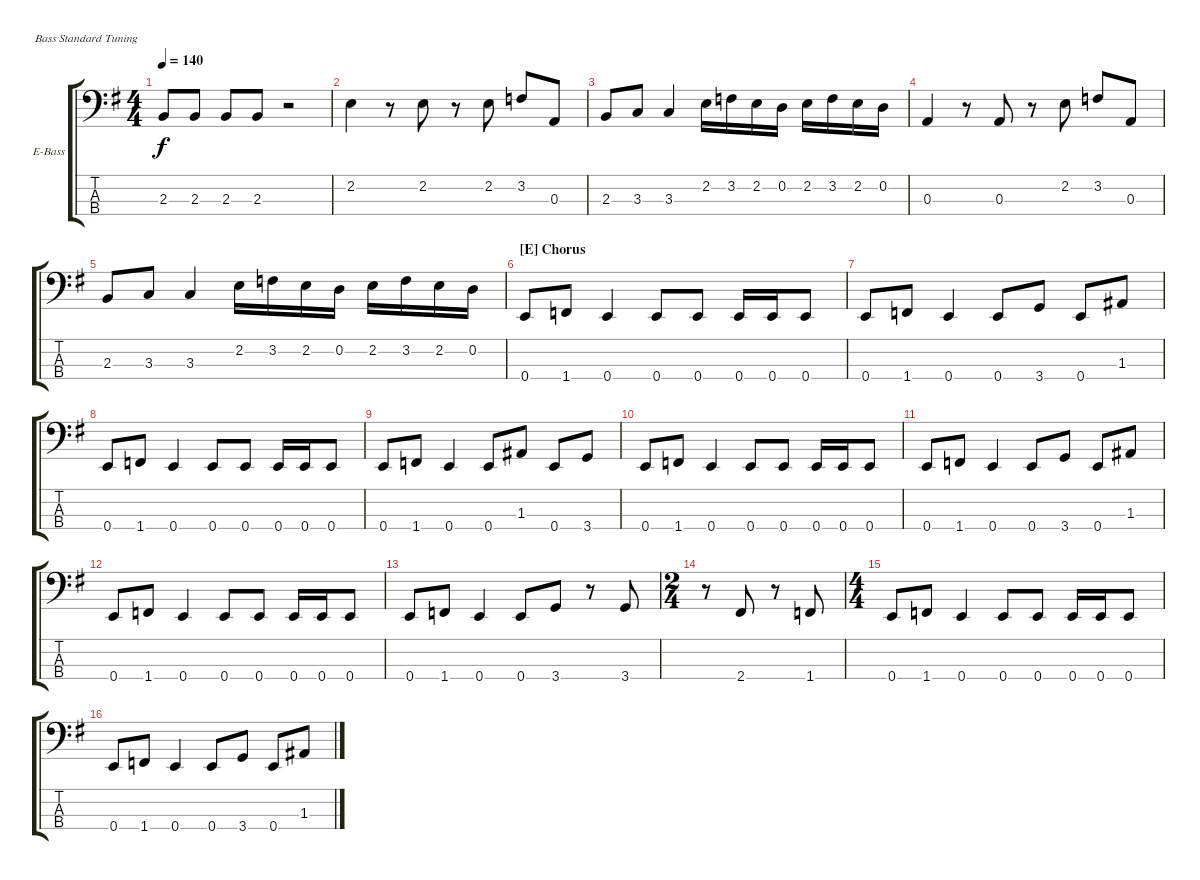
\bracketExtendMode groupsimilarinstruments
\firstSystemTrackNameOrientation horizontal
\otherSystemsTrackNameOrientation horizontal
\track ("Bass" "E-Bass") {instrument electricbasspick}
\staff {score tabs}
\tuning (G2 D2 A1 E1)
\ts (4 4)
\tempo 140
\clef f4
\scale
1.05549
\ks g
2.3.8{dy f} 2.3.8 2.3.8 2.3.8 r.2 |
\scale
0.944515 2.2.4 r.8 2.2.8 r.8 2.2.8 3.2.8 0.3.8 |
\scale
1.05549 2.3.8 3.3.8 3.3.4 2.2.16 3.2.16 2.2.16 0.2.16 2.2.16 3.2.16 2.2.16 0.2.16 |
\scale
0.944515 0.3.4 r.8 0.3.8 r.8 2.2.8 3.2.8 0.3.8 |
\scale
1.05549 2.3.8 3.3.8 3.3.4 2.2.16 3.2.16 2.2.16 0.2.16 2.2.16 3.2.16 2.2.16 0.2.16 |
\section ("E" "Chorus")
\scale
0.944515 0.4.8 1.4.8 0.4.4 0.4.8 0.4.8 0.4.16 0.4.16 0.4.8 |
\scale
1.05549 0.4.8 1.4.8 0.4.4 0.4.8 3.4.8 0.4.8 1.3.8 |
\scale
0.944515 0.4.8 1.4.8 0.4.4 0.4.8 0.4.8 0.4.16 0.4.16 0.4.8 |
\scale
1.05549 0.4.8 1.4.8 0.4.4 0.4.8 1.3.8 0.4.8 3.4.8 |
\scale
0.944515 0.4.8 1.4.8 0.4.4 0.4.8 0.4.8 0.4.16 0.4.16 0.4.8 |
\scale
1.05549 0.4.8 1.4.8 0.4.4 0.4.8 3.4.8 0.4.8 1.3.8 |
\scale
0.944515 0.4.8 1.4.8 0.4.4 0.4.8 0.4.8 0.4.16 0.4.16 0.4.8 |
\scale
1.05549 0.4.8 1.4.8 0.4.4 0.4.8 3.4.8 r.8 3.4.8 |
\ts (2 4)
\scale
0.944515 r.8 2.4.8 r.8 1.4.8 |
\ts (4 4)
\scale
1.08575 0.4.8 1.4.8 0.4.4 0.4.8 0.4.8 0.4.16 0.4.16 0.4.8 |
\scale
0.91425 0.4.8 1.4.8 0.4.4 0.4.8 3.4.8 0.4.8 1.3.8
